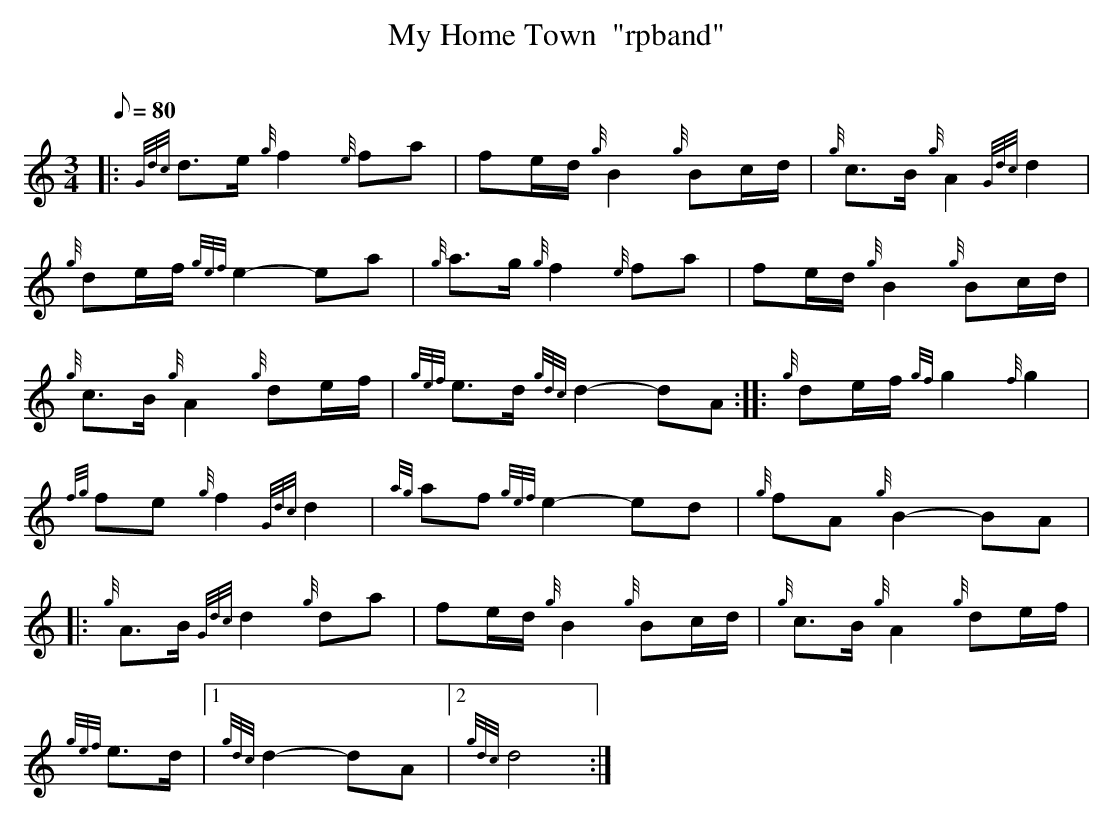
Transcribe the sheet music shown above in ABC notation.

X:1
T:My Home Town  "rpband"
M:3/4
L:1/8
Q:80
C:
K:HP
|: {Gdc}d3/2e/2{g}f2{e}fa|
fe/2d/2{g}B2{g}Bc/2d/2|
{g}c3/2B/2{g}A2{Gdc}d2|  !
{g}de/2f/2{gef}e2-ea|
{g}a3/2g/2{g}f2{e}fa|
fe/2d/2{g}B2{g}Bc/2d/2|  !
{g}c3/2B/2{g}A2{g}de/2f/2|
{gef}e3/2d/2{gdc}d2-dA:| |:
{g}de/2f/2{gf}g2{f}g2|  !
{fg}fe{g}f2{Gdc}d2|
{ag}af{gef}e2-ed|
{g}fA{g}B2-BA| |:  !
{g}A3/2B/2{Gdc}d2{g}da|
fe/2d/2{g}B2{g}Bc/2d/2|
{g}c3/2B/2{g}A2{g}de/2f/2|  !
{gef}e3/2d/2|1 {gdc}d2-dA|2 {gdc}d4:|
